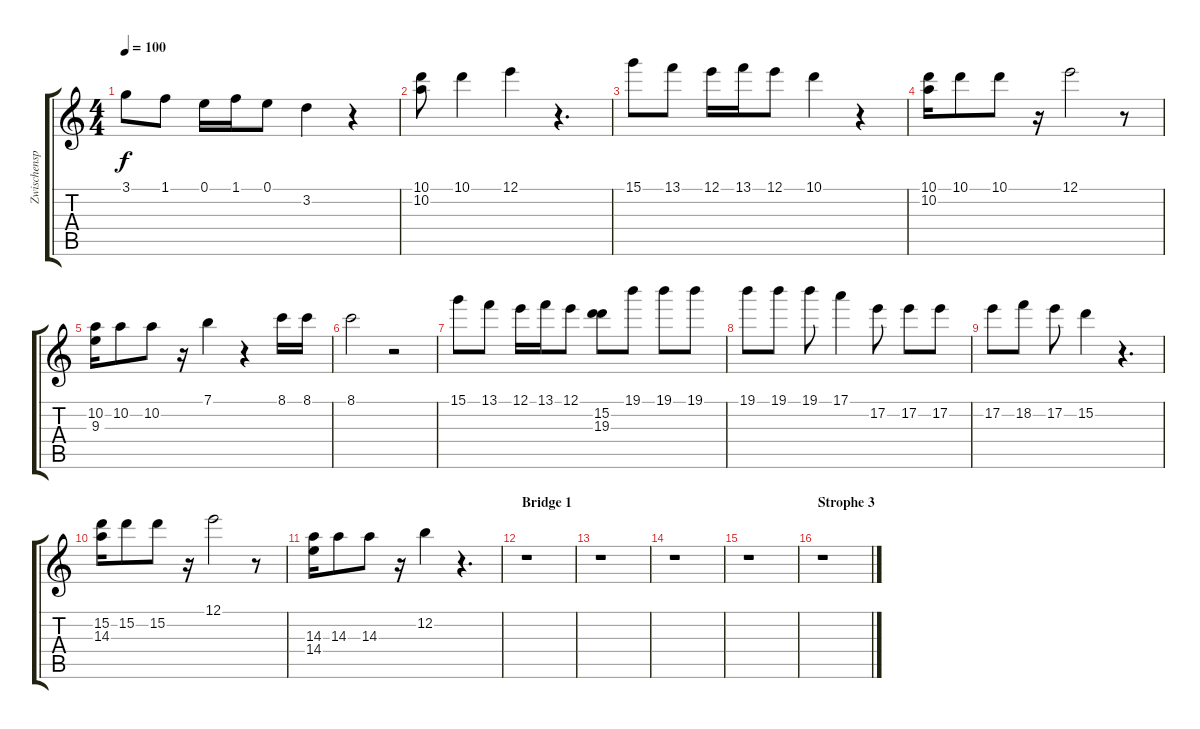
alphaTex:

\track ("Zwischenspiel" "Zwischensp") {instrument electricguitarmuted}
\staff {score tabs}
\tuning (E4 B3 G3 D3 A2 E2) {hide}
\ts (4 4)
\tempo 100
\clef g2
\ks c
3.1.8{dy f} 1.1.8 0.1.16 1.1.16 0.1.8 3.2.4 r.4 |
(10.1 10.2).8 10.1.4 12.1.4 r.4{d} |
15.1.8 13.1.8 12.1.16 13.1.16 12.1.8 10.1.4 r.4 |
(10.1 10.2).16 10.1.8 10.1.8 r.16 12.1.2 r.8 |
(10.2 9.3).16 10.2.8 10.2.8 r.16 7.1.4 r.4 8.1.16 8.1.16 |
8.1.2 r.2 |
15.1.8 13.1.8 12.1.16 13.1.16 12.1.8 (15.2 19.3).8 19.1.8 19.1.8 19.1.8 |
19.1.8 19.1.8 19.1.8 17.1.4 17.2.8 17.2.8 17.2.8 |
17.2.8 18.2.8 17.2.8 15.2.4 r.4{d} |
(15.2 14.3).16 15.2.8 15.2.8 r.16 12.1.2 r.8 |
(14.3 14.4).16 14.3.8 14.3.8 r.16 12.2.4 r.4{d} |
\section ("" "Bridge 1")
r.1 |
r.1 |
r.1 |
r.1 |
\section ("" "Strophe 3")
r.1
